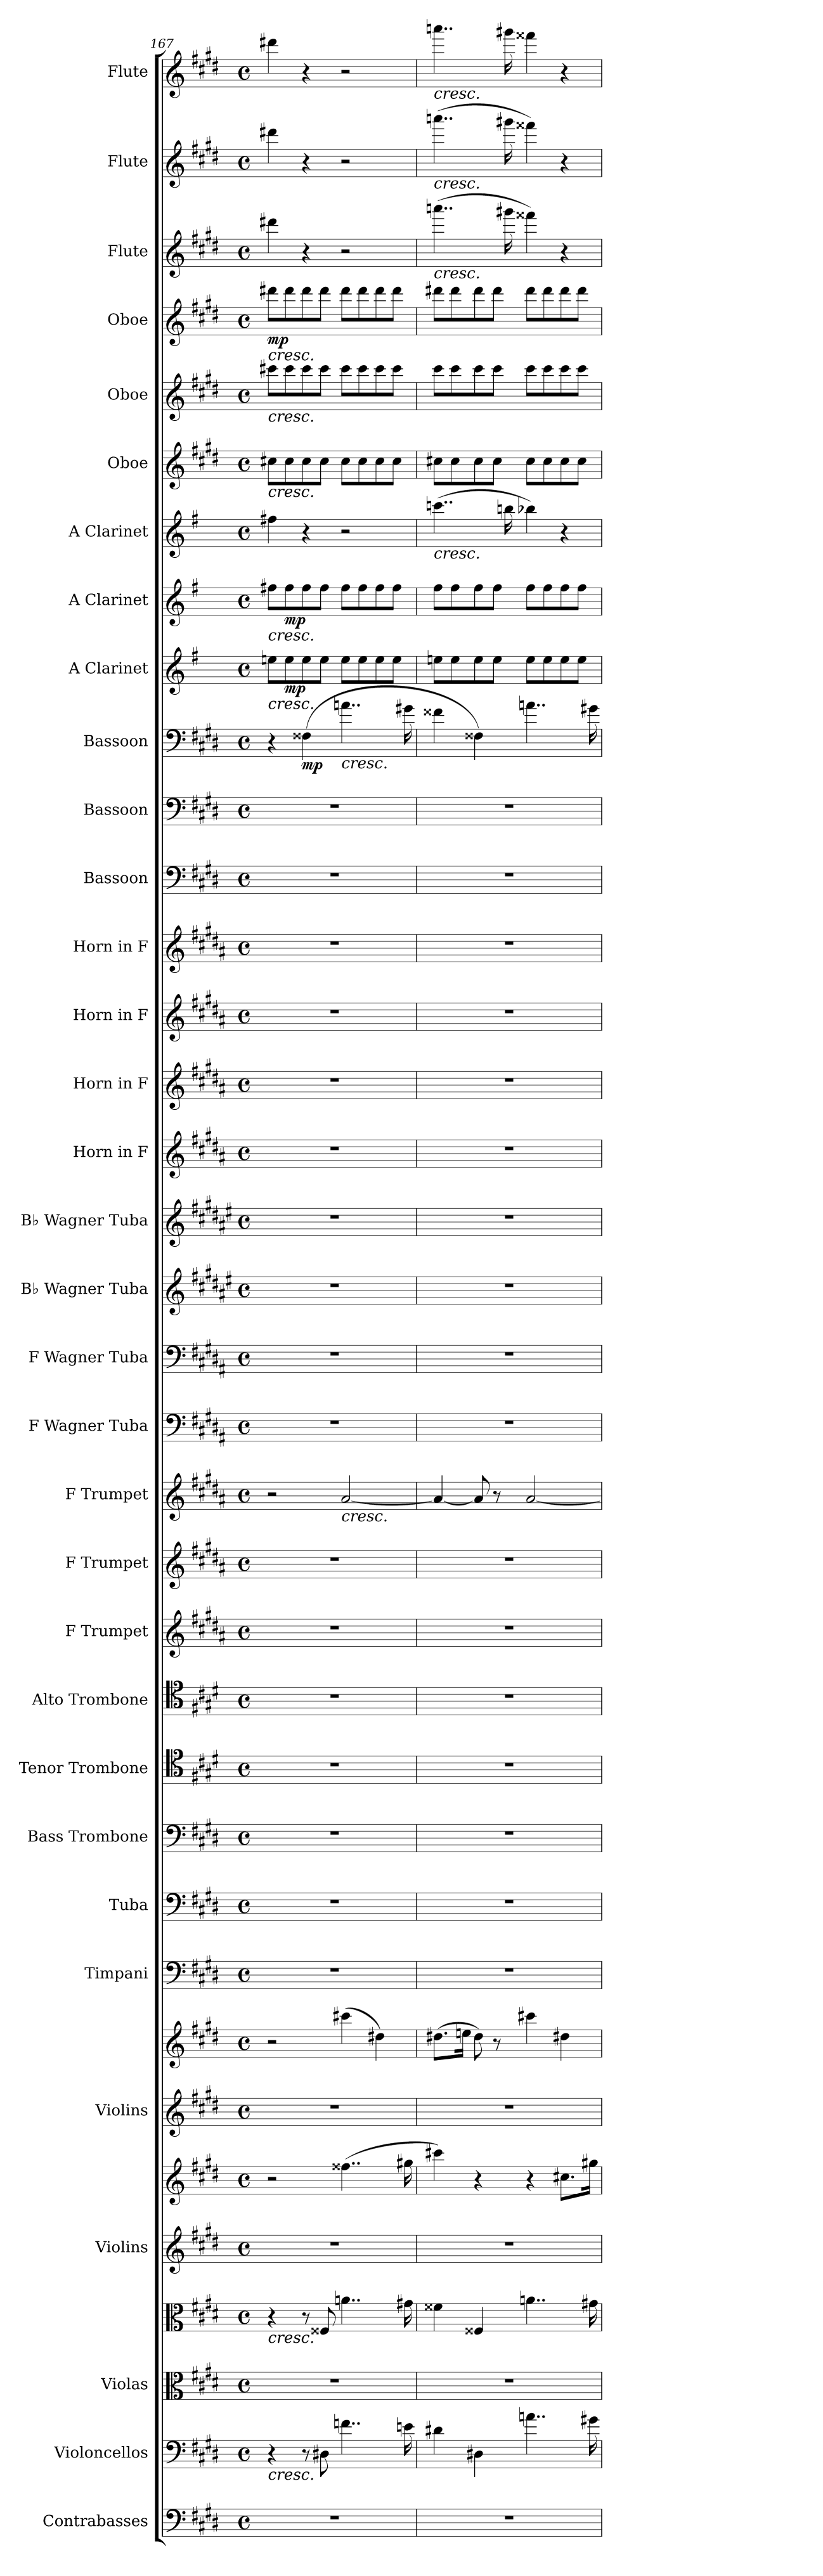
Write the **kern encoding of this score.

**kern	**kern	**kern	**kern	**kern	**kern	**kern	**kern	**kern	**kern	**kern	**kern	**kern	**kern	**kern	**kern	**kern	**kern	**kern	**kern	**kern	**kern	**kern	**kern	**kern	**kern	**kern	**dynam	**kern	**dynam	**kern	**dynam	**kern	**kern	**kern	**kern	**dynam	**kern	**kern	**kern
*part33	*part32	*part31	*part31	*part30	*part30	*part29	*part29	*part28	*part27	*part26	*part25	*part24	*part23	*part22	*part21	*part20	*part19	*part18	*part17	*part16	*part15	*part14	*part13	*part12	*part11	*part10	*part10	*part9	*part9	*part8	*part8	*part7	*part6	*part5	*part4	*part4	*part3	*part2	*part1
*staff36	*staff35	*staff34	*staff33	*staff32	*staff31	*staff30	*staff29	*staff28	*staff27	*staff26	*staff25	*staff24	*staff23	*staff22	*staff21	*staff20	*staff19	*staff18	*staff17	*staff16	*staff15	*staff14	*staff13	*staff12	*staff11	*staff10	*staff10	*staff9	*staff9	*staff8	*staff8	*staff7	*staff6	*staff5	*staff4	*staff4	*staff3	*staff2	*staff1
*I"Contrabasses	*I"Violoncellos	*I"Violas	*	*I"Violins	*	*I"Violins	*	*I"Timpani	*I"Tuba	*I"Bass Trombone	*I"Tenor Trombone	*I"Alto Trombone	*I"F Trumpet	*I"F Trumpet	*I"F Trumpet	*I"F Wagner Tuba	*I"F Wagner Tuba	*I"B♭ Wagner Tuba	*I"B♭ Wagner Tuba	*I"Horn in F	*I"Horn in F	*I"Horn in F	*I"Horn in F	*I"Bassoon	*I"Bassoon	*I"Bassoon	*	*I"A Clarinet	*	*I"A Clarinet	*	*I"A Clarinet	*I"Oboe	*I"Oboe	*I"Oboe	*	*I"Flute	*I"Flute	*I"Flute
*I'Cbs.	*I'Vcs.	*I'Vlas.	*	*I'Vlns.	*	*I'Vlns.	*	*I'Timp.	*I'Tba.	*I'B. Tbn.	*I'T. Tbn.	*I'A. Tbn.	*I'F Tpt.	*I'F Tpt.	*I'F Tpt.	*I'F Wag. Tu.	*I'F Wag. Tu.	*I'B♭ Wag. Tu.	*I'B♭ Wag. Tu.	*	*	*	*	*I'Bsn.	*I'Bsn.	*I'Bsn.	*	*I'A Cl.	*	*I'A Cl.	*	*I'A Cl.	*I'Ob.	*I'Ob.	*I'Ob.	*	*I'Fl.	*I'Fl.	*I'Fl.
*clefF4	*clefF4	*clefC3	*clefC3	*clefG2	*clefG2	*clefG2	*clefG2	*clefF4	*clefF4	*clefF4	*clefC4	*clefC4	*clefG2	*clefG2	*clefG2	*clefF4	*clefF4	*clefG2	*clefG2	*clefG2	*clefG2	*clefG2	*clefG2	*clefF4	*clefF4	*clefF4	*	*clefG2	*	*clefG2	*	*clefG2	*clefG2	*clefG2	*clefG2	*	*clefG2	*clefG2	*clefG2
*ITrd7c12	*	*	*	*	*	*	*	*	*	*	*	*	*ITrd-3c-5	*ITrd-3c-5	*ITrd-3c-5	*ITrd4c7	*ITrd4c7	*ITrd1c2	*ITrd1c2	*ITrd4c7	*ITrd4c7	*ITrd4c7	*ITrd4c7	*	*	*	*	*ITrd2c3	*	*ITrd2c3	*	*ITrd2c3	*	*	*	*	*	*	*
*k[f#c#g#d#]	*k[f#c#g#d#]	*k[f#c#g#d#]	*k[f#c#g#d#]	*k[f#c#g#d#]	*k[f#c#g#d#]	*k[f#c#g#d#]	*k[f#c#g#d#]	*k[f#c#g#d#]	*k[f#c#g#d#]	*k[f#c#g#d#]	*k[f#c#g#d#]	*k[f#c#g#d#]	*k[f#c#g#d#]	*k[f#c#g#d#]	*k[f#c#g#d#]	*k[f#c#g#d#]	*k[f#c#g#d#]	*k[f#c#g#d#]	*k[f#c#g#d#]	*k[f#c#g#d#]	*k[f#c#g#d#]	*k[f#c#g#d#]	*k[f#c#g#d#]	*k[f#c#g#d#]	*k[f#c#g#d#]	*k[f#c#g#d#]	*	*k[f#c#g#d#]	*	*k[f#c#g#d#]	*	*k[f#c#g#d#]	*k[f#c#g#d#]	*k[f#c#g#d#]	*k[f#c#g#d#]	*	*k[f#c#g#d#]	*k[f#c#g#d#]	*k[f#c#g#d#]
*M4/4	*M4/4	*M4/4	*M4/4	*M4/4	*M4/4	*M4/4	*M4/4	*M4/4	*M4/4	*M4/4	*M4/4	*M4/4	*M4/4	*M4/4	*M4/4	*M4/4	*M4/4	*M4/4	*M4/4	*M4/4	*M4/4	*M4/4	*M4/4	*M4/4	*M4/4	*M4/4	*	*M4/4	*	*M4/4	*	*M4/4	*M4/4	*M4/4	*M4/4	*	*M4/4	*M4/4	*M4/4
*met(c)	*met(c)	*met(c)	*met(c)	*met(c)	*met(c)	*met(c)	*met(c)	*met(c)	*met(c)	*met(c)	*met(c)	*met(c)	*met(c)	*met(c)	*met(c)	*met(c)	*met(c)	*met(c)	*met(c)	*met(c)	*met(c)	*met(c)	*met(c)	*met(c)	*met(c)	*met(c)	*	*met(c)	*	*met(c)	*	*met(c)	*met(c)	*met(c)	*met(c)	*	*met(c)	*met(c)	*met(c)
=167	=167	=167	=167	=167	=167	=167	=167	=167	=167	=167	=167	=167	=167	=167	=167	=167	=167	=167	=167	=167	=167	=167	=167	=167	=167	=167	=167	=167	=167	=167	=167	=167	=167	=167	=167	=167	=167	=167	=167
!	!	!	!	!	!	!	!	!	!	!	!	!	!	!	!	!	!	!	!	!	!	!	!	!	!	!	!	!	!	!	!	!	!	!	!LO:TX:b:i:t=cresc.	!	!	!	!
!	!	!	!	!	!	!	!	!	!	!	!	!	!	!	!	!	!	!	!	!	!	!	!	!	!	!	!	!	!	!	!	!	!	!LO:TX:b:i:t=cresc.	!	!	!	!	!
!	!	!	!	!	!	!	!	!	!	!	!	!	!	!	!	!	!	!	!	!	!	!	!	!	!	!	!	!	!	!	!	!	!LO:TX:b:i:t=cresc.	!	!	!	!	!	!
!	!	!	!	!	!	!	!	!	!	!	!	!	!	!	!	!	!	!	!	!	!	!	!	!	!	!	!	!	!	!LO:TX:b:i:t=cresc.	!	!	!	!	!	!	!	!	!
!	!	!	!	!	!	!	!	!	!	!	!	!	!	!	!	!	!	!	!	!	!	!	!	!	!	!	!	!LO:TX:b:i:t=cresc.	!	!	!	!	!	!	!	!	!	!	!
!	!	!	!LO:TX:b:i:t=cresc.	!	!	!	!	!	!	!	!	!	!	!	!	!	!	!	!	!	!	!	!	!	!	!	!	!	!	!	!	!	!	!	!	!	!	!	!
!	!LO:TX:b:i:t=cresc.	!	!	!	!	!	!	!	!	!	!	!	!	!	!	!	!	!	!	!	!	!	!	!	!	!	!	!	!	!	!	!	!	!	!	!	!	!	!
!	!	!	!	!	!	!	!	!	!	!	!	!	!	!	!	!	!	!	!	!	!	!	!	!	!	!	!	!	!	!	!	!	!	!	!	!LO:DY:b	!	!	!
1r	4r	1r	4r	1r	2r	1r	2r	1r	1r	1r	1r	1r	1r	1r	2r	1r	1r	1r	1r	1r	1r	1r	1r	1r	1r	4r	.	8cc#X\L	.	8dd#X\L	.	4dd#X\	8cc#X\L	8ccc#X\L	8ddd#X\L	mp	4ddd#X\	4ddd#X\	4ddd#X\
!	!	!	!	!	!	!	!	!	!	!	!	!	!	!	!	!	!	!	!	!	!	!	!	!	!	!	!	!	!LO:DY:b	!	!LO:DY:b	!	!	!	!	!	!	!	!
.	.	.	.	.	.	.	.	.	.	.	.	.	.	.	.	.	.	.	.	.	.	.	.	.	.	.	.	8cc#\	mp	8dd#\	mp	.	8cc#\	8ccc#\	8ddd#\	.	.	.	.
!	!	!	!	!	!	!	!	!	!	!	!	!	!	!	!	!	!	!	!	!	!	!	!	!	!	!	!LO:DY:b	!	!	!	!	!	!	!	!	!	!	!	!
.	8r	.	8r	.	.	.	.	.	.	.	.	.	.	.	.	.	.	.	.	.	.	.	.	.	.	(>4F##X\	mp	8cc#\	.	8dd#\	.	4r	8cc#\	8ccc#\	8ddd#\	.	4r	4r	4r
.	8D#X\	.	8F##X/	.	.	.	.	.	.	.	.	.	.	.	.	.	.	.	.	.	.	.	.	.	.	.	.	8cc#\J	.	8dd#\J	.	.	8cc#\J	8ccc#\J	8ddd#\J	.	.	.	.
!	!	!	!	!	!	!	!	!	!	!	!	!	!	!	!	!	!	!	!	!	!	!	!	!	!	!LO:TX:b:i:t=cresc.	!	!	!	!	!	!	!	!	!	!	!	!	!
!	!	!	!	!	!	!	!	!	!	!	!	!	!	!	!LO:TX:b:i:t=cresc.	!	!	!	!	!	!	!	!	!	!	!	!	!	!	!	!	!	!	!	!	!	!	!	!
.	4..fn\	.	4..an\	.	(>4..ff##X\	.	(>4ccc#X\	.	.	.	.	.	.	.	[2dd#/	.	.	.	.	.	.	.	.	.	.	4..an\	.	8cc#\L	.	8dd#\L	.	2r	8cc#\L	8ccc#\L	8ddd#\L	.	2r	2r	2r
.	.	.	.	.	.	.	.	.	.	.	.	.	.	.	.	.	.	.	.	.	.	.	.	.	.	.	.	8cc#\	.	8dd#\	.	.	8cc#\	8ccc#\	8ddd#\	.	.	.	.
.	.	.	.	.	.	.	4dd#X\)	.	.	.	.	.	.	.	.	.	.	.	.	.	.	.	.	.	.	.	.	8cc#\	.	8dd#\	.	.	8cc#\	8ccc#\	8ddd#\	.	.	.	.
.	.	.	.	.	.	.	.	.	.	.	.	.	.	.	.	.	.	.	.	.	.	.	.	.	.	.	.	8cc#\J	.	8dd#\J	.	.	8cc#\J	8ccc#\J	8ddd#\J	.	.	.	.
.	16en\	.	16g#X\	.	16gg#X\	.	.	.	.	.	.	.	.	.	.	.	.	.	.	.	.	.	.	.	.	16g#X\	.	.	.	.	.	.	.	.	.	.	.	.	.
=168	=168	=168	=168	=168	=168	=168	=168	=168	=168	=168	=168	=168	=168	=168	=168	=168	=168	=168	=168	=168	=168	=168	=168	=168	=168	=168	=168	=168	=168	=168	=168	=168	=168	=168	=168	=168	=168	=168	=168
!	!	!	!	!	!	!	!	!	!	!	!	!	!	!	!	!	!	!	!	!	!	!	!	!	!	!	!	!	!	!	!	!	!	!	!	!	!	!	!LO:TX:b:i:t=cresc.
!	!	!	!	!	!	!	!	!	!	!	!	!	!	!	!	!	!	!	!	!	!	!	!	!	!	!	!	!	!	!	!	!	!	!	!	!	!	!LO:TX:b:i:t=cresc.	!
!	!	!	!	!	!	!	!	!	!	!	!	!	!	!	!	!	!	!	!	!	!	!	!	!	!	!	!	!	!	!	!	!	!	!	!	!	!LO:TX:b:i:t=cresc.	!	!
!	!	!	!	!	!	!	!	!	!	!	!	!	!	!	!	!	!	!	!	!	!	!	!	!	!	!	!	!	!	!	!	!LO:TX:b:i:t=cresc.	!	!	!	!	!	!	!
1r	4d#X\	1r	4f##X\	1r	4ccc#X\)	1r	(>8.dd#X\L	1r	1r	1r	1r	1r	1r	1r	4dd#/_	1r	1r	1r	1r	1r	1r	1r	1r	1r	1r	4f##X\	.	8cc#X\L	.	8dd#\L	.	(>4..aan\	8cc#X\L	8ccc#\L	8ddd#X\L	.	(>4..aaan\	(>4..aaan\	4..aaan\
.	.	.	.	.	.	.	.	.	.	.	.	.	.	.	.	.	.	.	.	.	.	.	.	.	.	.	.	8cc#\	.	8dd#\	.	.	8cc#\	8ccc#\	8ddd#\	.	.	.	.
.	.	.	.	.	.	.	16een\Jk	.	.	.	.	.	.	.	.	.	.	.	.	.	.	.	.	.	.	.	.	.	.	.	.	.	.	.	.	.	.	.	.
.	4D#X\	.	4F##X/	.	4r	.	8dd#\)	.	.	.	.	.	.	.	8dd#/]	.	.	.	.	.	.	.	.	.	.	4F##X\)	.	8cc#\	.	8dd#\	.	.	8cc#\	8ccc#\	8ddd#\	.	.	.	.
.	.	.	.	.	.	.	8r	.	.	.	.	.	.	.	8r	.	.	.	.	.	.	.	.	.	.	.	.	8cc#\J	.	8dd#\J	.	.	8cc#\J	8ccc#\J	8ddd#\J	.	.	.	.
.	.	.	.	.	.	.	.	.	.	.	.	.	.	.	.	.	.	.	.	.	.	.	.	.	.	.	.	.	.	.	.	16gg#X\	.	.	.	.	16ggg#X\	16ggg#X\	16ggg#X\
.	4..an\	.	4..an\	.	4r	.	4ccc#X\	.	.	.	.	.	.	.	[2dd#/	.	.	.	.	.	.	.	.	.	.	4..an\	.	8cc#\L	.	8dd#\L	.	4ggn\)	8cc#\L	8ccc#\L	8ddd#\L	.	4fff##X\)	4fff##X\)	4fff##X\
.	.	.	.	.	.	.	.	.	.	.	.	.	.	.	.	.	.	.	.	.	.	.	.	.	.	.	.	8cc#\	.	8dd#\	.	.	8cc#\	8ccc#\	8ddd#\	.	.	.	.
.	.	.	.	.	8.cc#X\L	.	4dd#X\	.	.	.	.	.	.	.	.	.	.	.	.	.	.	.	.	.	.	.	.	8cc#\	.	8dd#\	.	4r	8cc#\	8ccc#\	8ddd#\	.	4r	4r	4r
.	.	.	.	.	.	.	.	.	.	.	.	.	.	.	.	.	.	.	.	.	.	.	.	.	.	.	.	8cc#\J	.	8dd#\J	.	.	8cc#\J	8ccc#\J	8ddd#\J	.	.	.	.
.	16g#X\	.	16g#X\	.	16gg#X\Jk	.	.	.	.	.	.	.	.	.	.	.	.	.	.	.	.	.	.	.	.	16g#X\	.	.	.	.	.	.	.	.	.	.	.	.	.
=	=	=	=	=	=	=	=	=	=	=	=	=	=	=	=	=	=	=	=	=	=	=	=	=	=	=	=	=	=	=	=	=	=	=	=	=	=	=	=
*-	*-	*-	*-	*-	*-	*-	*-	*-	*-	*-	*-	*-	*-	*-	*-	*-	*-	*-	*-	*-	*-	*-	*-	*-	*-	*-	*-	*-	*-	*-	*-	*-	*-	*-	*-	*-	*-	*-	*-
